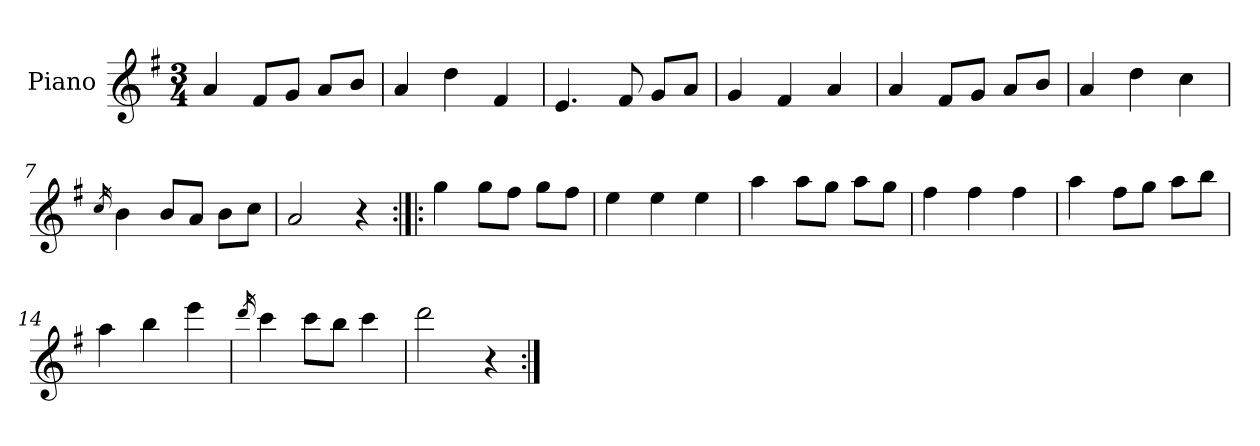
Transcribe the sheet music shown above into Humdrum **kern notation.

**kern
*part1
*staff1
*I"Piano
*I'Pno.
*clefG2
*k[f#]
*M3/4
=1
4a/
8f#/L
8g/J
8a/L
8b/J
=2
4a/
4dd\
4f#/
=3
4.e/
8f#/
8g/L
8a/J
=4
4g/
4f#/
4a/
=5
4a/
8f#/L
8g/J
8a/L
8b/J
=6
4a/
4dd\
4cc\
=7
16qcc/
4b\
8b/L
8a/J
8b\L
8cc\J
=8
2a/
4r
=9:|!|:
4gg\
8gg\L
8ff#\J
8gg\L
8ff#\J
=10
4ee\
4ee\
4ee\
=11
4aa\
8aa\L
8gg\J
8aa\L
8gg\J
=12
4ff#\
4ff#\
4ff#\
=13
4aa\
8ff#\L
8gg\J
8aa\L
8bb\J
=14
4aa\
4bb\
4eee\
=15
16qddd/
4ccc\
8ccc\L
8bb\J
4ccc\
=16
2ddd\
4r
=:|!
*-
